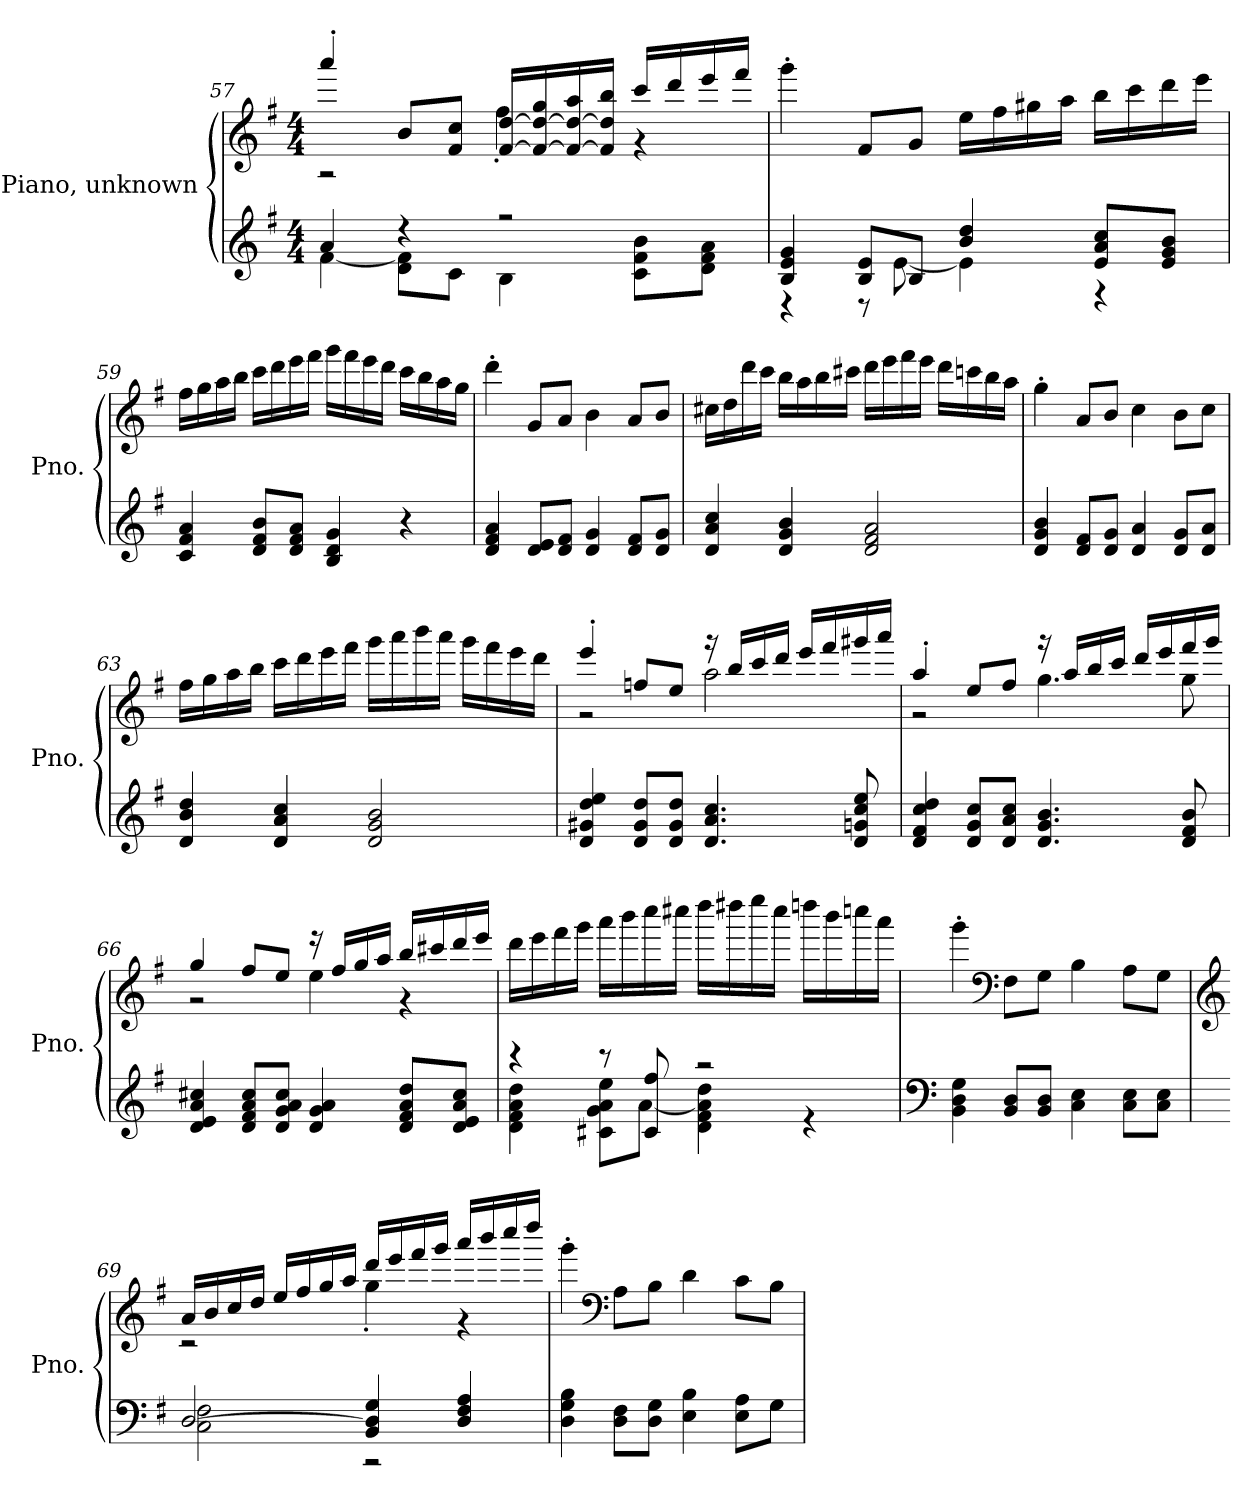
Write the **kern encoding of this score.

**kern	**kern
*part1	*part1
*staff2	*staff1
*I"Piano, unknown	*
*I'Pno.	*
*clefG2	*clefG2
*k[f#]	*k[f#]
*M4/4	*M4/4
=57	=57
*^	*^
4a/	[4f#\	4aaa'/	2r
4r	8d\ 8f#\]L	8b/L	.
.	8c\J	8f#/ 8cc/J	.
2r	4B\	[16f#/ [16dd/LL	4ff#'\
.	.	16f#/_ 16dd/_ 16gg/	.
.	.	16f#/_ 16dd/_ 16aa/	.
.	.	16f#/] 16dd/] 16bb/JJ	.
.	8c\ 8f#\ 8b\L	16ccc/LL	4r
.	.	16ddd/	.
.	8d\ 8f#\ 8a\J	16eee/	.
.	.	16fff#/JJ	.
*	*	*v	*v
!!LO:LB:g=z
=58	=58	=58
4B/ 4e/ 4g/	4r	4ggg'\
8B/ 8e/L	8r	8f#/L
8B/J	[8e\	8g/J
4b/ 4dd/	4e\]	16ee\LL
.	.	16ff#\
.	.	16gg#X\
.	.	16aa\JJ
8e/ 8a/ 8cc/L	4r	16bb\LL
.	.	16ccc\
8e/ 8g/ 8b/J	.	16ddd\
.	.	16eee\JJ
*v	*v	*
=59	=59
4c/ 4f#/ 4a/	16ff#\LL
.	16gg\
.	16aa\
.	16bb\JJ
8d/ 8f#/ 8b/L	16ccc\LL
.	16ddd\
8d/ 8f#/ 8a/J	16eee\
.	16fff#\JJ
4B/ 4d/ 4g/	16ggg\LL
.	16fff#\
.	16eee\
.	16ddd\JJ
4r	16ccc\LL
.	16bb\
.	16aa\
.	16gg\JJ
=60	=60
4d/ 4f#/ 4a/	4ddd'\
8d/ 8e/L	8g/L
8d/ 8f#/J	8a/J
4d/ 4g/	4b\
8d/ 8f#/L	8a/L
8d/ 8g/J	8b/J
!!LO:LB:g=z
=61	=61
4d/ 4a/ 4cc/	16cc#X\LL
.	16dd\
.	16ddd\
.	16ccc\JJ
4d/ 4g/ 4b/	16bb\LL
.	16aa\
.	16bb\
.	16ccc#X\JJ
2d/ 2f#/ 2a/	16ddd\LL
.	16eee\
.	16fff#\
.	16eee\JJ
.	16ddd\LL
.	16cccn\
.	16bb\
.	16aa\JJ
=62	=62
4d/ 4g/ 4b/	4gg'\
8d/ 8f#/L	8a/L
8d/ 8g/J	8b/J
4d/ 4a/	4cc\
8d/ 8g/L	8b\L
8d/ 8a/J	8cc\J
!!LO:LB:g=z
=63	=63
4d/ 4b/ 4dd/	16ff#\LL
.	16gg\
.	16aa\
.	16bb\JJ
4d/ 4a/ 4cc/	16ccc\LL
.	16ddd\
.	16eee\
.	16fff#\JJ
2d/ 2g/ 2b/	16ggg\LL
.	16aaa\
.	16bbb\
.	16aaa\JJ
.	16ggg\LL
.	16fff#\
.	16eee\
.	16ddd\JJ
=64	=64
*	*^
4d/ 4g#X/ 4dd/ 4ee/	4eee'/	2r
8d/ 8g#/ 8dd/L	8ffn/L	.
8d/ 8g#/ 8dd/J	8ee/J	.
4.d/ 4.a/ 4.cc/	16r	2aa\
.	16bb/LL	.
.	16ccc/	.
.	16ddd/JJ	.
.	16eee/LL	.
.	16fff#/	.
8d/ 8gn/ 8cc/ 8ee/	16ggg#X/	.
.	16aaa/JJ	.
!!LO:PB:g=z	!!
=65	=65	=65
4d/ 4f#/ 4cc/ 4dd/	4aa'/	2r
8d/ 8g/ 8cc/L	8ee/L	.
8d/ 8a/ 8cc/J	8ff#/J	.
4.d/ 4.g/ 4.b/	16r	4.gg\
.	16aa/LL	.
.	16bb/	.
.	16ccc/JJ	.
.	16ddd/LL	.
.	16eee/	.
8d/ 8f#/ 8b/	16fff#/	8gg\
.	16ggg/JJ	.
=66	=66	=66
4d/ 4e/ 4a/ 4cc#X/	4gg/	2r
8d/ 8f#/ 8a/ 8cc#/L	8ff#/L	.
8d/ 8g/ 8a/ 8cc#/J	8ee/J	.
4d/ 4g/ 4a/	16r	4ee\
.	16ff#/LL	.
.	16gg/	.
.	16aa/JJ	.
8d/ 8f#/ 8a/ 8dd/L	16bb/LL	4r
.	16ccc#X/	.
8d/ 8e/ 8a/ 8cc#/J	16ddd/	.
.	16eee/JJ	.
*	*v	*v
!!LO:LB:g=z
=67	=67
*^	*
4r	4d\ 4f#\ 4a\ 4dd\	16ddd\LL
.	.	16eee\
.	.	16fff#\
.	.	16ggg\JJ
8r	8c#X\ 8g\ 8a\ 8ee\L	16aaa\LL
.	.	16bbb\
8c#/ 8ff#/	[8a\J	16cccc\
.	.	16cccc#X\JJ
2r	4d\ 4f#\ 4a\] 4dd\	16dddd\LL
.	.	16dddd#X\
.	.	16eeee\
.	.	16cccc#\JJ
.	4r	16ddddn\LL
.	.	16bbb\
.	.	16ccccn\
.	.	16aaa\JJ
*v	*v	*
=68	=68
*clefF4	*
4BB\ 4D\ 4G\	4ggg'\
*	*clefF4
8BB/ 8D/L	8F#\L
8BB/ 8D/J	8G\J
4C\ 4E\	4B\
8C\ 8E\L	8A\L
8C\ 8E\J	8G\J
!!LO:LB:g=z
=69	=69
*	*clefG2
*^	*^
[2D/	2C\ 2F#\	16a/LL	2r
.	.	16b/	.
.	.	16cc/	.
.	.	16dd/JJ	.
.	.	16ee/LL	.
.	.	16ff#/	.
.	.	16gg/	.
.	.	16aa/JJ	.
4BB/ 4D/] 4G/	2r	16ddd/LL	4gg'\
.	.	16eee/	.
.	.	16fff#/	.
.	.	16ggg/JJ	.
4D/ 4F#/ 4A/	.	16aaa/LL	4r
.	.	16bbb/	.
.	.	16cccc/	.
.	.	16dddd/JJ	.
*v	*v	*	*
*	*v	*v
=70	=70
4D\ 4G\ 4B\	4ggg'\
*	*clefF4
8D\ 8F#\L	8A\L
8D\ 8G\J	8B\J
4E\ 4B\	4d\
8E\ 8A\L	8c\L
8G\J	8B\J
=	=
*-	*-
